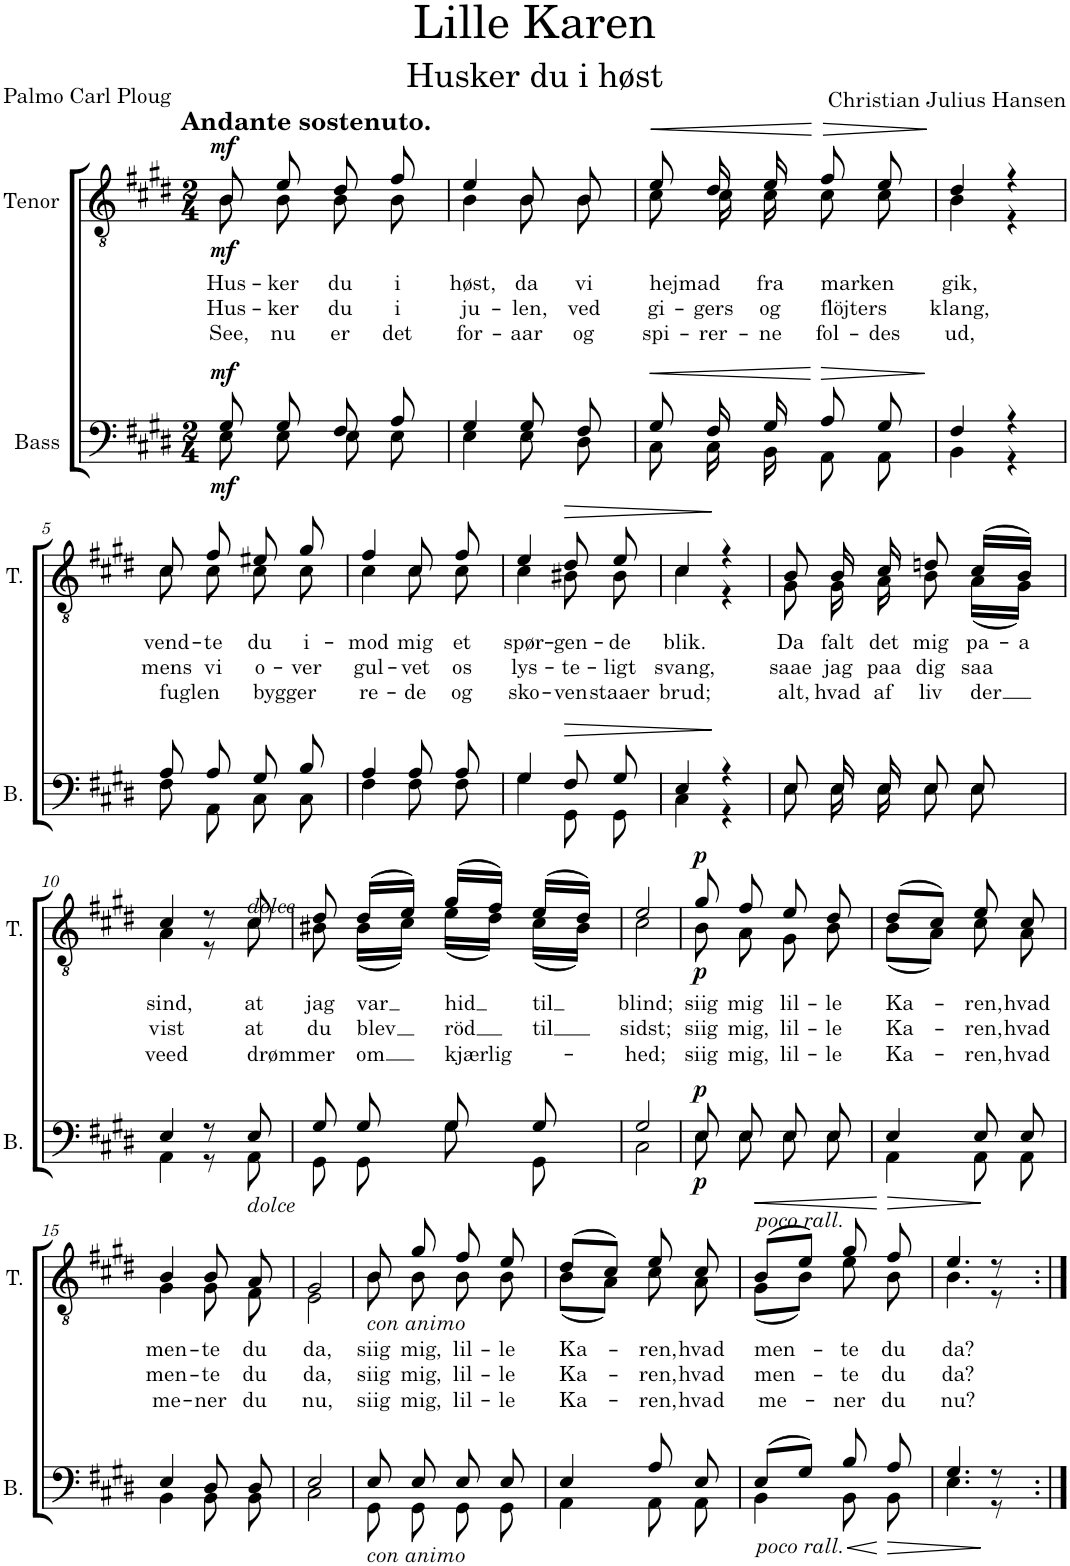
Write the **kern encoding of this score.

**kern	**dynam	**kern	**text	**text	**text	**dynam
*part2	*part2	*part1	*part1	*part1	*part1	*part1
*staff2	*staff2	*staff1	*staff1	*staff1	*staff1	*staff1
*I"Bass	*	*I"Tenor	*	*	*	*
*I'B.	*	*I'T.	*	*	*	*
*clefF4	*	*clefGv2	*	*	*	*
*k[f#c#g#d#]	*	*k[f#c#g#d#]	*	*	*	*
*M2/4	*	*M2/4	*	*	*	*
=1	=1	=1	=1	=1	=1	=1
*^	*	*	*	*	*	*
!	!	!	!LO:TX:a:B:t=Andante sostenuto.	!	!	!	!
!	!	!LO:DY:a	!	!LO:LY:b	!LO:LY:b	!LO:LY:b	!
*	*	*	*^	*	*	*	*
!	!	!LO:DY:n=1:b	!	!	!	!	!	!LO:DY:a
!	!	!	!	!	!	!	!	!LO:DY:n=1:b
8G#/	8E\	mf mf	8B/	8B\	Hus-	Hus-	See,	mf mf
!	!	!	!	!	!LO:LY:b	!LO:LY:b	!LO:LY:b	!
8G#/	8E\	.	8e/	8B\	-ker	-ker	nu	.
!	!	!	!	!	!LO:LY:b	!LO:LY:b	!LO:LY:b	!
8F#/	8E\	.	8d#/	8B\	du	du	er	.
!	!	!	!	!	!LO:LY:b	!LO:LY:b	!LO:LY:b	!
8A/	8E\	.	8f#/	8B\	i	i	det	.
=2	=2	=2	=2	=2	=2	=2	=2	=2
!	!	!	!	!	!LO:LY:b	!LO:LY:b	!LO:LY:b	!
4G#/	4E\	.	4e/	4B\	høst,	ju-	for-	.
!	!	!	!	!	!LO:LY:b	!LO:LY:b	!LO:LY:b	!
8G#/	8E\	.	8B/	8B\	da	-len,	-aar	.
!	!	!	!	!	!LO:LY:b	!LO:LY:b	!LO:LY:b	!
8F#/	8D#\	.	8B/	8B\	vi	ved	og	.
=3	=3	=3	=3	=3	=3	=3	=3	=3
!	!	!LO:HP:b	!	!	!LO:LY:b	!LO:LY:b	!LO:LY:b	!LO:HP:b
8G#/	8C#\	<	8e/	8c#\	-hejmad	gi-	spi-	<
!	!	!	!	!	!	!LO:LY:b	!LO:LY:b	!
16F#/	16C#\	.	16d#/	16c#\	.	gers	-rer-	.
!	!	!	!	!	!LO:LY:b	!LO:LY:b	!LO:LY:b	!
16G#/	16BB\	.	16e/	16c#\	fra	-og	-ne	.
!	!	!LO:HP:n=1:b	!	!	!LO:LY:b	!LO:LY:b	!LO:LY:b	!LO:HP:n=1:b
8A/	8AA\	[ >	8f#/	8c#\	marken	flöjters	fol-	[ >
!	!	!	!	!	!	!	!LO:LY:b	!
8G#/	8AA\	.	8e/	8c#\	.	.	-des	.
*v	*v	*	*	*	*	*	*	*
*	*	*v	*v	*	*	*	*
.	]	.	.	.	.	]
=4	=4	=4	=4	=4	=4	=4
*^	*	*	*	*	*	*
!	!	!	!	!LO:LY:b	!LO:LY:b	!LO:LY:b	!
*	*	*	*^	*	*	*	*
4F#/	4BB\	.	4d#/	4B\	gik,	klang,	ud,	.
4r	4r	.	4r	4r	.	.	.	.
!!LO:LB:g=z	!!
=5	=5	=5	=5	=5	=5	=5	=5	=5
!	!	!	!	!	!LO:LY:b	!LO:LY:b	!LO:LY:b	!
8A/	8F#\	.	8c#/	8c#\	vend-	mens	fuglen	.
!	!	!	!	!	!LO:LY:b	!LO:LY:b	!	!
8A/	8AA\	.	8f#/	8c#\	-te	vi	.	.
!	!	!	!	!	!LO:LY:b	!LO:LY:b	!LO:LY:b	!
8G#/	8C#\	.	8e#X/	8c#\	du	o-	bygger	.
!	!	!	!	!	!LO:LY:b	!LO:LY:b	!	!
8B/	8C#\	.	8g#/	8c#\	i-	-ver	.	.
=6	=6	=6	=6	=6	=6	=6	=6	=6
!	!	!	!	!	!LO:LY:b	!LO:LY:b	!LO:LY:b	!
4A/	4F#\	.	4f#/	4c#\	-mod	gul-	re-	.
!	!	!	!	!	!LO:LY:b	!LO:LY:b	!LO:LY:b	!
8A/	8F#\	.	8c#/	8c#\	mig	-vet	-de	.
!	!	!	!	!	!LO:LY:b	!LO:LY:b	!LO:LY:b	!
8A/	8F#\	.	8f#/	8c#\	et	os	og	.
=7	=7	=7	=7	=7	=7	=7	=7	=7
!	!	!	!	!	!LO:LY:b	!LO:LY:b	!LO:LY:b	!
4G#/	4G#\	.	4e/	4c#\	spør-	lys-	sko-	.
!	!	!LO:HP:b	!	!	!LO:LY:b	!LO:LY:b	!LO:LY:b	!LO:HP:b
8F#/	8GG#\	>	8d#/	8B#X\	-gen-	-te-	-ven	>
!	!	!	!	!	!LO:LY:b	!LO:LY:b	!LO:LY:b	!
8G#/	8GG#\	.	8e/	8B#\	-de	-ligt	staaer	.
=8	=8	=8	=8	=8	=8	=8	=8	=8
!	!	!	!	!	!LO:LY:b	!LO:LY:b	!LO:LY:b	!
4E/	4C#\	.	4c#/	4c#\	blik.	svang,	brud;	.
4r	4r	]	4r	4r	.	.	.	]
=9	=9	=9	=9	=9	=9	=9	=9	=9
!	!	!	!	!	!LO:LY:b	!LO:LY:b	!LO:LY:b	!
8E/	8E\	.	8B/	8G#\	Da	saae	alt,	.
!	!	!	!	!	!LO:LY:b	!LO:LY:b	!LO:LY:b	!
16E/	16E\	.	16B/	16G#\	falt	jag	hvad	.
!	!	!	!	!	!LO:LY:b	!LO:LY:b	!LO:LY:b	!
16E/	16E\	.	16c#/	16A\	det	paa	af	.
!	!	!	!	!	!LO:LY:b	!LO:LY:b	!LO:LY:b	!
8E/	8E\	.	8dn/	8B\	mig	dig	liv	.
!	!	!	!	!	!LO:LY:b	!LO:LY:b	!LO:LY:b	!
8E/	8E\	.	(16c#/LL	(16A\LL	pa-	saa	der	.
!	!	!	!	!	!LO:LY:b	!	!	!
.	.	.	16B/JJ)	16G#\JJ)	-a	.	.	.
!!LO:LB:g=z	!!
=10	=10	=10	=10	=10	=10	=10	=10	=10
!	!	!	!	!	!LO:LY:b	!LO:LY:b	!LO:LY:b	!
4E/	4AA\	.	4c#/	4A\	sind,	vist	veed	.
8r	8r	.	8r	8r	.	.	.	.
!	!	!	!LO:TX:b:i:t=dolce	!	!	!	!	!
!LO:TX:b:i:t=dolce	!	!	!	!	!	!	!	!
!	!	!	!	!	!LO:LY:b	!LO:LY:b	!LO:LY:b	!
8E/	8AA\	.	8c#/	8c#\	at	at	drømmer	.
=11	=11	=11	=11	=11	=11	=11	=11	=11
!	!	!	!	!	!LO:LY:b	!LO:LY:b	!	!
8G#/	8GG#\	.	8d#/	8B#X\	jag	du	.	.
!	!	!	!	!	!LO:LY:b	!LO:LY:b	!LO:LY:b	!
8G#/	8GG#\	.	(16d#/LL	(16B#\LL	var	blev	om	.
.	.	.	16e/JJ)	16c#\JJ)	.	.	.	.
!	!	!	!	!	!LO:LY:b	!LO:LY:b	!LO:LY:b	!
8G#/	8G#\	.	(16g#/LL	(16e\LL	-hid	röd	kjærlig-	.
.	.	.	16f#/JJ)	16d#\JJ)	.	.	.	.
!	!	!	!	!	!LO:LY:b	!LO:LY:b	!	!
8G#/	8GG#\	.	(16e/LL	(16c#\LL	til	til	.	.
.	.	.	16d#/JJ)	16B#\JJ)	.	.	.	.
=12	=12	=12	=12	=12	=12	=12	=12	=12
!	!	!	!	!	!LO:LY:b	!LO:LY:b	!LO:LY:b	!
2G#/	2C#\	.	2e/	2c#\	blind;	sidst;	-hed;	.
=13	=13	=13	=13	=13	=13	=13	=13	=13
!	!	!LO:DY:a	!	!	!LO:LY:b	!LO:LY:b	!LO:LY:b	!
!	!	!LO:DY:n=1:b	!	!	!	!	!	!LO:DY:a
!	!	!	!	!	!	!	!	!LO:DY:n=1:b
8E/	8E\	p p	8g#/	8B\	siig	siig	siig	p p
!	!	!	!	!	!LO:LY:b	!LO:LY:b	!LO:LY:b	!
8E/	8E\	.	8f#/	8A\	mig	mig,	mig,	.
!	!	!	!	!	!LO:LY:b	!LO:LY:b	!LO:LY:b	!
8E/	8E\	.	8e/	8G#\	lil-	lil-	lil-	.
!	!	!	!	!	!LO:LY:b	!LO:LY:b	!LO:LY:b	!
8E/	8E\	.	8d#/	8B\	-le	-le	le	.
=14	=14	=14	=14	=14	=14	=14	=14	=14
!	!	!	!	!	!LO:LY:b	!LO:LY:b	!LO:LY:b	!
4E/	4AA\	.	(8d#/L	(8B\L	-Ka-	Ka-	-Ka-	.
.	.	.	8c#/J)	8A\J)	.	.	.	.
!	!	!	!	!	!LO:LY:b	!LO:LY:b	!LO:LY:b	!
8E/	8AA\	.	8e/	8c#\	-ren,	-ren,	-ren,	.
!	!	!	!	!	!LO:LY:b	!LO:LY:b	!LO:LY:b	!
8E/	8AA\	.	8c#/	8A\	hvad	hvad	hvad	.
!!LO:LB:g=z	!!
=15	=15	=15	=15	=15	=15	=15	=15	=15
!	!	!	!	!	!LO:LY:b	!LO:LY:b	!LO:LY:b	!
4E/	4BB\	.	4B/	4G#\	men-	men-	me-	.
!	!	!	!	!	!LO:LY:b	!LO:LY:b	!LO:LY:b	!
8D#/	8BB\	.	8B/	8G#\	-te	-te	-ner	.
!	!	!	!	!	!LO:LY:b	!LO:LY:b	!LO:LY:b	!
8D#/	8BB\	.	8A/	8F#\	du	du	du	.
=16	=16	=16	=16	=16	=16	=16	=16	=16
!	!	!	!	!	!LO:LY:b	!LO:LY:b	!LO:LY:b	!
2E/	2C#\	.	2G#/	2E\	da,	da,	nu,	.
=17	=17	=17	=17	=17	=17	=17	=17	=17
!	!	!	!LO:TX:b:i:t=con animo	!	!	!	!	!
!LO:TX:b:i:t=con animo	!	!	!	!	!	!	!	!
!	!	!	!	!	!LO:LY:b	!LO:LY:b	!LO:LY:b	!
8E/	8GG#\	.	8B/	8B\	siig	siig	siig	.
!	!	!	!	!	!LO:LY:b	!LO:LY:b	!LO:LY:b	!
8E/	8GG#\	.	8g#/	8B\	mig,	mig,	mig,	.
!	!	!	!	!	!LO:LY:b	!LO:LY:b	!LO:LY:b	!
8E/	8GG#\	.	8f#/	8B\	lil-	lil-	lil-	.
!	!	!	!	!	!LO:LY:b	!LO:LY:b	!LO:LY:b	!
8E/	8GG#\	.	8e/	8B\	-le	-le	-le	.
=18	=18	=18	=18	=18	=18	=18	=18	=18
!	!	!	!	!	!LO:LY:b	!LO:LY:b	!LO:LY:b	!
4E/	4AA\	.	(8d#/L	(8B\L	Ka-	Ka-	Ka-	.
.	.	.	8c#/J)	8A\J)	.	.	.	.
!	!	!	!	!	!LO:LY:b	!LO:LY:b	!LO:LY:b	!
8A/	8AA\	.	8e/	8c#\	-ren,	-ren,	-ren,	.
!	!	!	!	!	!LO:LY:b	!LO:LY:b	!LO:LY:b	!
8E/	8AA\	.	8c#/	8A\	hvad	hvad	hvad	.
=19	=19	=19	=19	=19	=19	=19	=19	=19
!	!	!	!LO:TX:b:i:t=poco rall.	!	!	!	!	!
!LO:TX:b:i:t=poco rall.	!	!	!	!	!	!	!	!
!	!	!LO:HP:b	!	!	!LO:LY:b	!LO:LY:b	!LO:LY:b	!LO:HP:b
(8E/L	4BB\	<	(8B/L	(8G#\L	men-	men-	-me-	<
8G#/J)	.	.	8e/J)	8B\J)	.	.	.	.
!	!	!	!	!	!LO:LY:b	!LO:LY:b	!LO:LY:b	!
8B/	8BB\	.	8g#/	8e\	-te	-te	-ner	.
!	!	!LO:HP:n=1:b	!	!	!LO:LY:b	!LO:LY:b	!LO:LY:b	!LO:HP:n=1:b
8A/	8BB\	[ >	8f#/	8B\	du	du	du	[ >
=20	=20	=20	=20	=20	=20	=20	=20	=20
!	!	!	!	!	!LO:LY:b	!LO:LY:b	!LO:LY:b	!
4.G#/	4.E\	.	4.e/	4.B\	da?	da?	nu?	.
8r	8r	]	8r	8r	.	.	.	]
*v	*v	*	*	*	*	*	*	*
*	*	*v	*v	*	*	*	*
=:|!	=:|!	=:|!	=:|!	=:|!	=:|!	=:|!
*-	*-	*-	*-	*-	*-	*-
